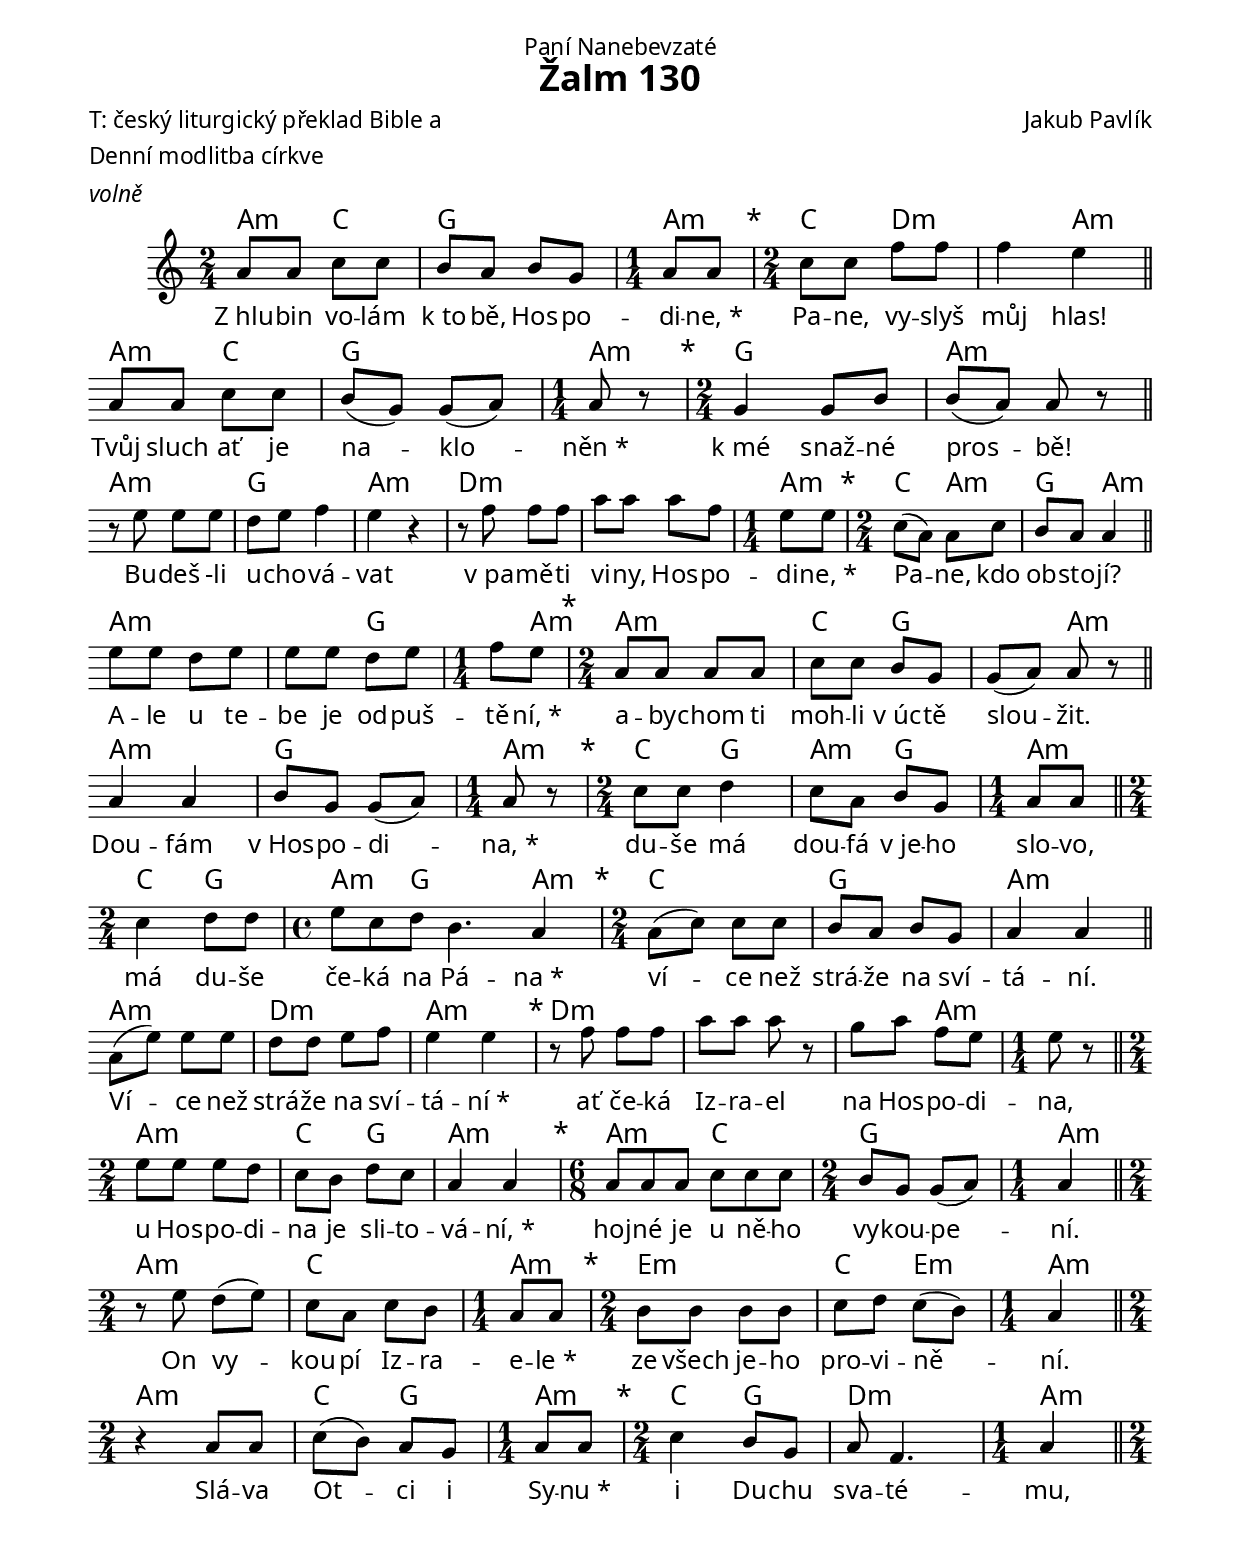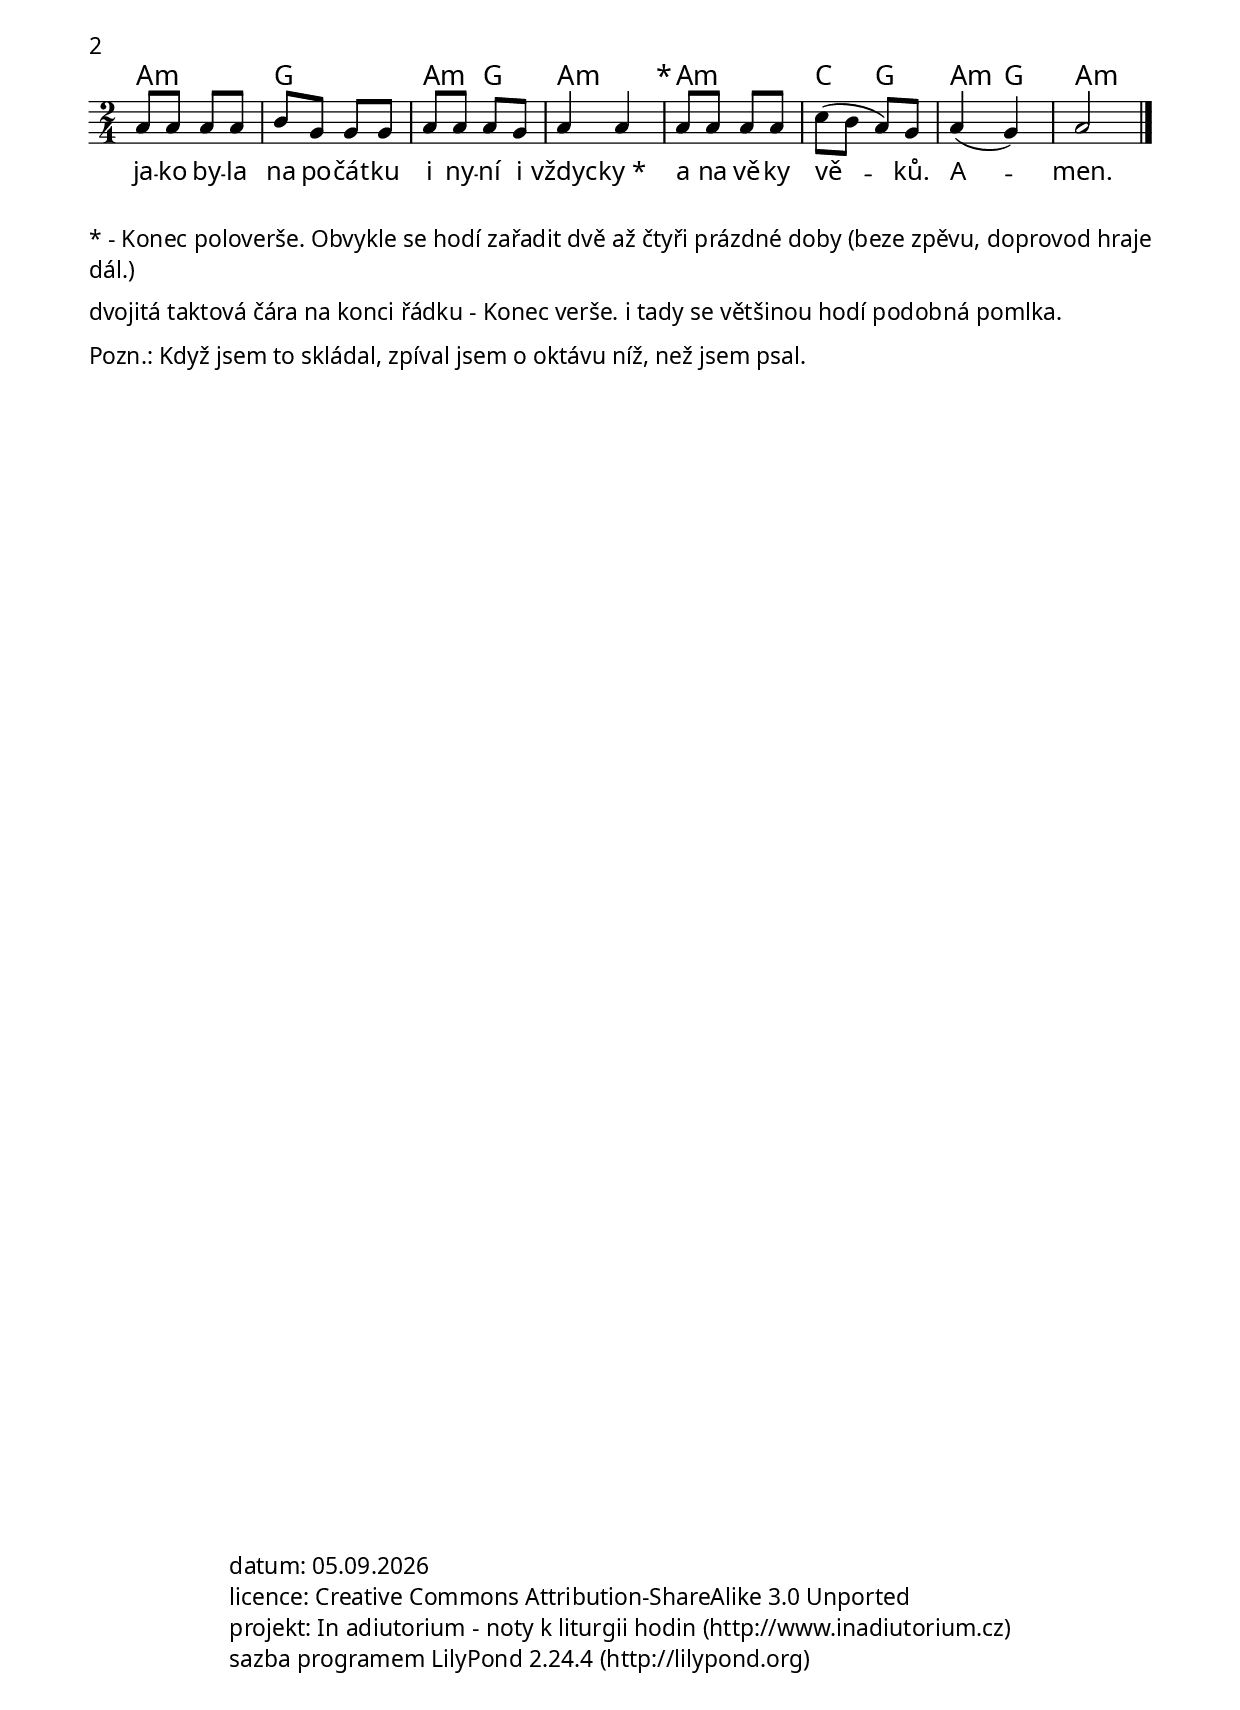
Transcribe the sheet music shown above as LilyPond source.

\version "2.15.40"

\include "spolecne.ly"

\header {
  title = "Žalm 130"
  composer = "Jakub Pavlík"
  poet = \markup\column{
           \line{"T: český liturgický překlad Bible a"}
           \line{"Denní modlitba církve"}
  }
  dedication = "Paní Nanebevzaté" %\markup\tiny\column{
  %  "Té, kterou jsem nikdy neměl nějak zvlášť rád,"
  %  "přestože jsem chtěl vstoupit do řádu, který se považuje za řád její;"
  %  "které přesto patří řada mých nejkrásnějších melodií;"
  %  "a o slavnosti jejíhož Nanebevzetí jsem tento nápěv napsal."
  %}
}

\layout {
  ragged-last = ##f
  \context {
    \Score
    \remove Bar_number_engraver
  }
  \context {
    \Staff
    \remove Custos_engraver
  }
}

text = \lyricmode {
  %1
  Z_hlu -- bin vo -- lám k_to -- bě, Hos -- po -- di -- ne,_*
  Pa -- ne, vy -- slyš můj hlas!
  %2
  Tvůj sluch ať je na -- klo -- něn_*
  k_mé snaž -- né pros -- bě!

  %3
  Bu -- deš -li u -- cho -- vá -- vat v_pa -- mě -- ti vi -- ny,
  Hos -- po -- di -- ne,_*
  Pa -- ne, kdo ob -- sto -- jí?
  %4
  A -- le u te -- be je od -- puš -- tě -- ní,_*
  a -- by -- chom ti moh -- li v_úc -- tě slou -- žit.

  %5
  Dou -- fám v_Hos -- po -- di -- na,_*
  du -- še má dou -- fá v_je -- ho slo -- vo,
  %6
  má du -- še če -- ká na Pá -- na_*
  ví -- ce než strá -- že na sví -- tá -- ní.

  %7
  Ví -- ce než strá -- že na sví -- tá -- ní_*
  ať če -- ká Iz -- ra -- el na Hos -- po -- di -- na,
  %8
  % ne -- boť
  u Hos -- po -- di -- na je sli -- to -- vá -- ní,_*
  hoj -- né je u ně -- ho vy -- kou -- pe -- ní.
  %9
  On vy -- kou -- pí Iz -- ra -- e -- le_*
  ze všech je -- ho pro -- vi -- ně -- ní.

  %10
  Slá -- va Ot -- ci i Sy -- nu_*
  i Du -- chu sva -- té -- mu,
  %11
  ja -- ko by -- la na po -- čát -- ku i ny -- ní i vždyc -- ky_*
  a na vě -- ky vě -- ků. A -- men.
}

akordy = \chords {
  %1
  a4:m c g2 a4:m
  c4 d2:m a4:m
  %2
  a4:m c g2 a4:m
  g2 a2:m

  %3
  a2:m g a:m d1:m a4:m
  c4 a:m g a:m
  %4
  a2.:m g4. a8:m
  a2:m c4 g2 a4:m

  %5
  a2:m g a4:m
  c4 g a:m g a:m
  %6
  c4 g a:m g2 a4:m
  c2 g a:m

  %7
  a2:m d:m a:m
  d4*5:m a2:m
  %8
  a2:m c4 g4 a2:m
  a4.:m c g2 a4:m
  %9
  a2:m c2 a4:m
  e2:m c4 e4:m a4:m

  %10
  a2:m c4 g4 a4:m
  c4 g4 d2:m a4:m
  %11
  a2:m g2 a4:m g4 a2:m
  a2:m c4 g4 a4:m g4 a2:m
}

po = \mark\markup{*}
ve = \mark\markup{//}

melodie = \relative c'' {
  \override Score.RehearsalMark #'break-align-symbols = #'(staff-bar)
  % chci znacky na konci radku, ne na zacatku noveho
  \override Score.RehearsalMark #'break-visibility = #begin-of-line-invisible

  \key a \minor
  \time 2/4

  %1
  a8 a c c | b a b g \time 1/4 a a \po
  \time 2/4 c c f f | f4 e \bar "||" \break
  %2
  a,8 a c c | b( g) g( a) \time 1/4 a r \po
  \time 2/4 g4 g8 b b( a) a r \bar "||" \break

  %3
  r8 e'8 e e | d e f4 | e r | r8 f f f | a a a f | \time 1/4 e e \po
  \time 2/4 c8( a) a c | b a a4 \bar "||" \break
  %4
  e'8 e d e | e e d e | \time 1/4 f e \po
  \time 2/4 a,8 a a a | c c b g | g( a) a r \bar "||" \break

  %5
  a4 a | b8 g g( a) \time 1/4 a r \po
  \time 2/4 c8 c d4 | c8 a b g | \time 1/4 a a \bar "||" \break
  %6
  \time 2/4 c4 d8 d | \time 4/4 e c d b4. a4 \po
  \time 2/4 a8( c) c c b a b g a4 a \bar "||" \break

  %7
  a8( e') e e | d d e f | e4 e | \po
  r8 f f f a a a r g a f e \time 1/4 e r \bar "||" \break
  % 8
  \time 2/4 e8 e e d c b d c a4 a \po
  \time 6/8 a8 a a c c c \time 2/4 b g g( a) \time 1/4 a4 \bar "||" \break
  %9
  \time 2/4 r8 e'8 d( e) c a c b \time 1/4 a a \po
  \time 2/4 b8 b b b c d c( b) \time 1/4 a4 \bar "||" \break

  %10
  \time 2/4 r4 a8 a | c( b) a g \time 1/4 a a \po
  \time 2/4 c4 b8 g a f4. \time 1/4 a4 \bar "||" \break
  %11
  \time 2/4 a8 a a a | b g g g | a a a g | a4 a \po
  a8 a a a | c( b a) g | a4( g) | a2 \bar "|."
}

\markup\italic{volně}

% zalm
\score {
  <<
    \akordy
    \melodie
    \addlyrics { \text }
  >>
  \header{

  }
}

\markup\justify{
  * - Konec poloverše. Obvykle se hodí zařadit dvě až čtyři prázdné doby
  (beze zpěvu, doprovod hraje dál.)
}
\markup\justify{
  dvojitá taktová čára na konci řádku - Konec verše.
  i tady se většinou hodí podobná pomlka.
}
\markup\justify{
  Pozn.: Když jsem to skládal, zpíval jsem o oktávu níž, než jsem psal.
}

%{
\pageBreak

\markup\justify{
  Antifony zpívat bez doprovodu nebo jen s velmi lehkým,
  rytmus nezdůrazňujícím doprovodem
  a o něco pomaleji než žalm.
}

\score {
  <<
    \chords { c2 g2 g2 f2 g2 c2}
    \relative c'' {
      c4 b a8 g a g \breathe
      r g g g a a g f e d d r
      c d c4 c \bar "|."
    }
    \addlyrics {
      Chval -- te Hos -- po -- di -- na pro je -- ho svr -- cho -- va -- nou
      ve -- leb -- nost. A -- le -- lu -- ja.
    }
  >>
  \header {
    piece = "neděle 2.t. žaltáře, r.ch., 3. ant."
  }
}
%}
